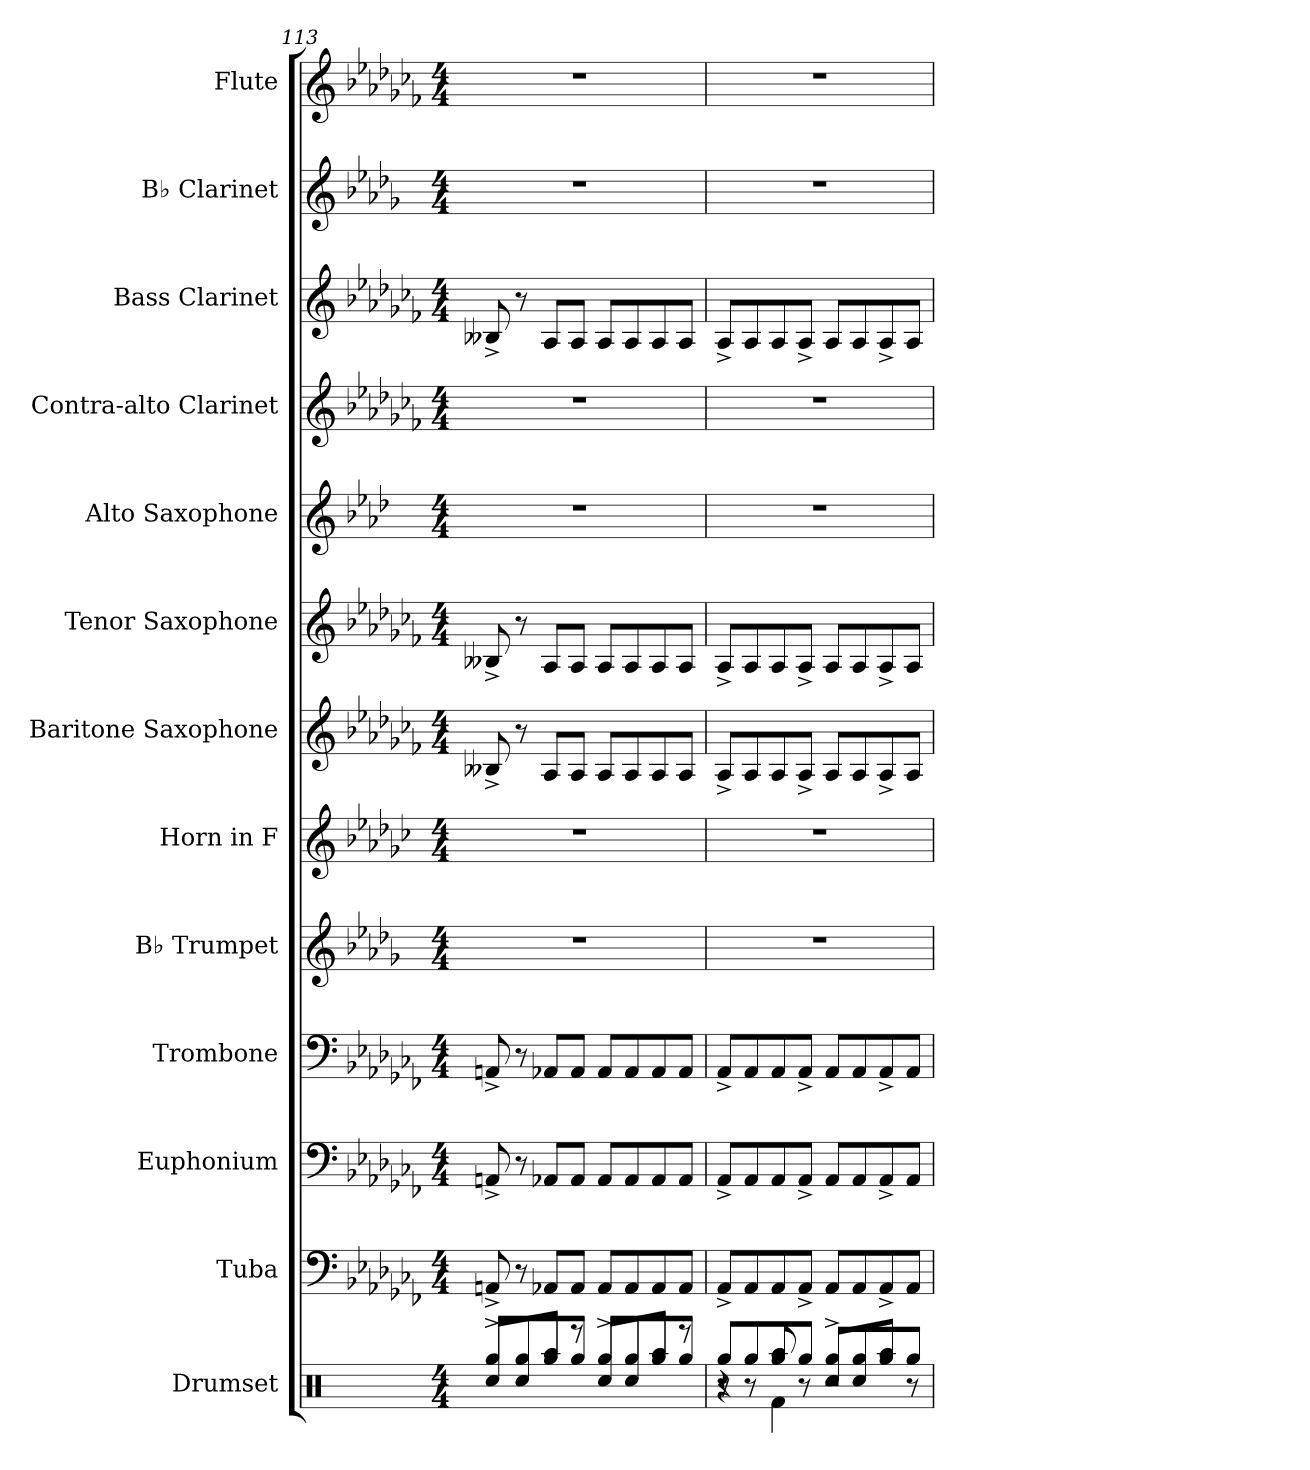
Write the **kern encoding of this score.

**kern	**kern	**kern	**kern	**kern	**kern	**kern	**kern	**kern	**kern	**kern	**kern	**kern
*part13	*part12	*part11	*part10	*part9	*part8	*part7	*part6	*part5	*part4	*part3	*part2	*part1
*staff13	*staff12	*staff11	*staff10	*staff9	*staff8	*staff7	*staff6	*staff5	*staff4	*staff3	*staff2	*staff1
*I"Drumset	*I"Tuba	*I"Euphonium	*I"Trombone	*I"B♭ Trumpet	*I"Horn in F	*I"Baritone Saxophone	*I"Tenor Saxophone	*I"Alto Saxophone	*I"Contra-alto Clarinet	*I"Bass Clarinet	*I"B♭ Clarinet	*I"Flute
*I'Drs.	*I'Tba.	*I'Euph.	*I'Tbn.	*I'B♭ Tpt.	*	*I'Bar. Sax.	*I'T. Sax.	*I'A. Sax.	*I'C-a. Cl.	*I'B. Cl.	*I'B♭ Cl.	*I'Fl.
!!LO:PB:g=z
*clefX	*clefF4	*clefF4	*clefF4	*clefG2	*clefG2	*clefG2	*clefG2	*clefG2	*clefG2	*clefG2	*clefG2	*clefG2
*	*	*	*	*ITrd1c2	*ITrd4c7	*ITrd12c21	*ITrd8c14	*ITrd5c9	*ITrd12c21	*ITrd8c14	*ITrd1c2	*
*k[]	*k[b-e-a-d-g-c-f-]	*k[b-e-a-d-g-c-f-]	*k[b-e-a-d-g-c-f-]	*k[b-e-a-d-g-c-f-]	*k[b-e-a-d-g-c-f-]	*k[b-e-a-d-g-c-f-]	*k[b-e-a-d-g-c-f-]	*k[b-e-a-d-g-c-f-]	*k[b-e-a-d-g-c-f-]	*k[b-e-a-d-g-c-f-]	*k[b-e-a-d-g-c-f-]	*k[b-e-a-d-g-c-f-]
*M4/4	*M4/4	*M4/4	*M4/4	*M4/4	*M4/4	*M4/4	*M4/4	*M4/4	*M4/4	*M4/4	*M4/4	*M4/4
=113	=113	=113	=113	=113	=113	=113	=113	=113	=113	=113	=113	=113
*^	*	*	*	*	*	*	*	*	*	*	*	*
8Rcc^/L	8Rgg/L	8AAn^/	8AAn^/	8AAn^/	1r	1r	8BB--X^/	8BB--X^/	1r	1r	8BB--X^/	1r	1r
8Rcc/	8Rgg/	8r	8r	8r	.	.	8r	8r	.	.	8r	.	.
8Raa/J	8Rgg/	8AA-X/L	8AA-X/L	8AA-X/L	.	.	8AA-/L	8AA-/L	.	.	8AA-/L	.	.
8r	8Rgg/J	8AA-/J	8AA-/J	8AA-/J	.	.	8AA-/J	8AA-/J	.	.	8AA-/J	.	.
8Rcc^/L	8Rgg/L	8AA-/L	8AA-/L	8AA-/L	.	.	8AA-/L	8AA-/L	.	.	8AA-/L	.	.
8Rcc/	8Rgg/	8AA-/	8AA-/	8AA-/	.	.	8AA-/	8AA-/	.	.	8AA-/	.	.
8Raa/J	8Rgg/	8AA-/	8AA-/	8AA-/	.	.	8AA-/	8AA-/	.	.	8AA-/	.	.
8r	8Rgg/J	8AA-/J	8AA-/J	8AA-/J	.	.	8AA-/J	8AA-/J	.	.	8AA-/J	.	.
=114	=114	=114	=114	=114	=114	=114	=114	=114	=114	=114	=114	=114	=114
*	*^	*	*	*	*	*	*	*	*	*	*	*	*
8r	4r	8Rgg/L	8AA-^/L	8AA-^/L	8AA-^/L	1r	1r	8AA-^/L	8AA-^/L	1r	1r	8AA-^/L	1r	1r
8r	.	8Rgg/	8AA-/	8AA-/	8AA-/	.	.	8AA-/	8AA-/	.	.	8AA-/	.	.
8Raa/	4Rf\	8Rgg/	8AA-/	8AA-/	8AA-/	.	.	8AA-/	8AA-/	.	.	8AA-/	.	.
8r	.	8Rgg/J	8AA-^/J	8AA-^/J	8AA-^/J	.	.	8AA-^/J	8AA-^/J	.	.	8AA-^/J	.	.
8Rcc^/L	2r	8Rgg/L	8AA-/L	8AA-/L	8AA-/L	.	.	8AA-/L	8AA-/L	.	.	8AA-/L	.	.
8Rcc/	.	8Rgg/	8AA-/	8AA-/	8AA-/	.	.	8AA-/	8AA-/	.	.	8AA-/	.	.
8Raa/J	.	8Rgg/	8AA-^/	8AA-^/	8AA-^/	.	.	8AA-^/	8AA-^/	.	.	8AA-^/	.	.
8r	.	8Rgg/J	8AA-/J	8AA-/J	8AA-/J	.	.	8AA-/J	8AA-/J	.	.	8AA-/J	.	.
*v	*v	*v	*	*	*	*	*	*	*	*	*	*	*	*
=	=	=	=	=	=	=	=	=	=	=	=	=
*-	*-	*-	*-	*-	*-	*-	*-	*-	*-	*-	*-	*-
